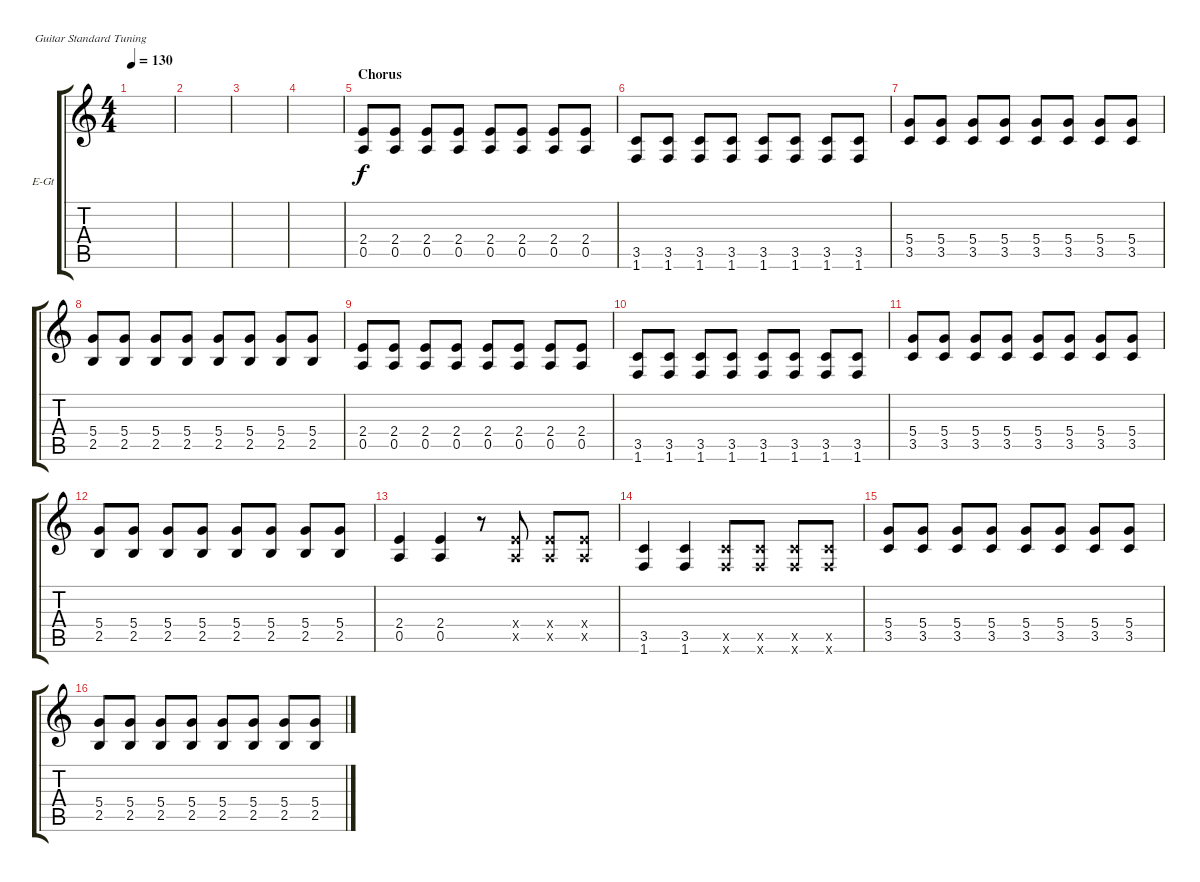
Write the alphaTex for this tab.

\defaultSystemsLayout 4
\bracketExtendMode groupsimilarinstruments
\firstSystemTrackNameOrientation horizontal
\otherSystemsTrackNameOrientation horizontal
\track ("dist. Gtr. 2" "E-Gt") {instrument distortionguitar}
\staff {score tabs}
\tuning (E4 B3 G3 D3 A2 E2)
\ts (4 4)
\tempo 130
\clef g2
\ks c
|
|
|
|
\section ("" "Chorus")
(0.5 2.4).8 (0.5 2.4).8 (0.5 2.4).8 (0.5 2.4).8 (0.5 2.4).8 (0.5 2.4).8 (0.5 2.4).8 (0.5 2.4).8 |
(1.6 3.5).8 (1.6 3.5).8 (1.6 3.5).8 (1.6 3.5).8 (1.6 3.5).8 (1.6 3.5).8 (1.6 3.5).8 (1.6 3.5).8 |
(3.5 5.4).8 (3.5 5.4).8 (3.5 5.4).8 (3.5 5.4).8 (3.5 5.4).8 (3.5 5.4).8 (3.5 5.4).8 (3.5 5.4).8 |
(5.4 2.5).8 (5.4 2.5).8 (5.4 2.5).8 (5.4 2.5).8 (5.4 2.5).8 (5.4 2.5).8 (5.4 2.5).8 (5.4 2.5).8 |
(0.5 2.4).8 (0.5 2.4).8 (0.5 2.4).8 (0.5 2.4).8 (0.5 2.4).8 (0.5 2.4).8 (0.5 2.4).8 (0.5 2.4).8 |
(1.6 3.5).8 (1.6 3.5).8 (1.6 3.5).8 (1.6 3.5).8 (1.6 3.5).8 (1.6 3.5).8 (1.6 3.5).8 (1.6 3.5).8 |
(3.5 5.4).8 (3.5 5.4).8 (3.5 5.4).8 (3.5 5.4).8 (3.5 5.4).8 (3.5 5.4).8 (3.5 5.4).8 (3.5 5.4).8 |
(5.4 2.5).8 (5.4 2.5).8 (5.4 2.5).8 (5.4 2.5).8 (5.4 2.5).8 (5.4 2.5).8 (5.4 2.5).8 (5.4 2.5).8 |
(0.5 2.4).4 (0.5 2.4).4 r.8 (2.4{x} 0.5{x}).8 (2.4{x} 0.5{x}).8 (2.4{x} 0.5{x}).8 |
(3.5 1.6).4 (3.5 1.6).4 (1.6{x} 3.5{x}).8 (3.5{x} 1.6{x}).8 (3.5{x} 1.6{x}).8 (3.5{x} 1.6{x}).8 |
(3.5 5.4).8 (3.5 5.4).8 (3.5 5.4).8 (3.5 5.4).8 (3.5 5.4).8 (3.5 5.4).8 (3.5 5.4).8 (3.5 5.4).8 |
(5.4 2.5).8 (5.4 2.5).8 (5.4 2.5).8 (5.4 2.5).8 (5.4 2.5).8 (5.4 2.5).8 (5.4 2.5).8 (5.4 2.5).8
